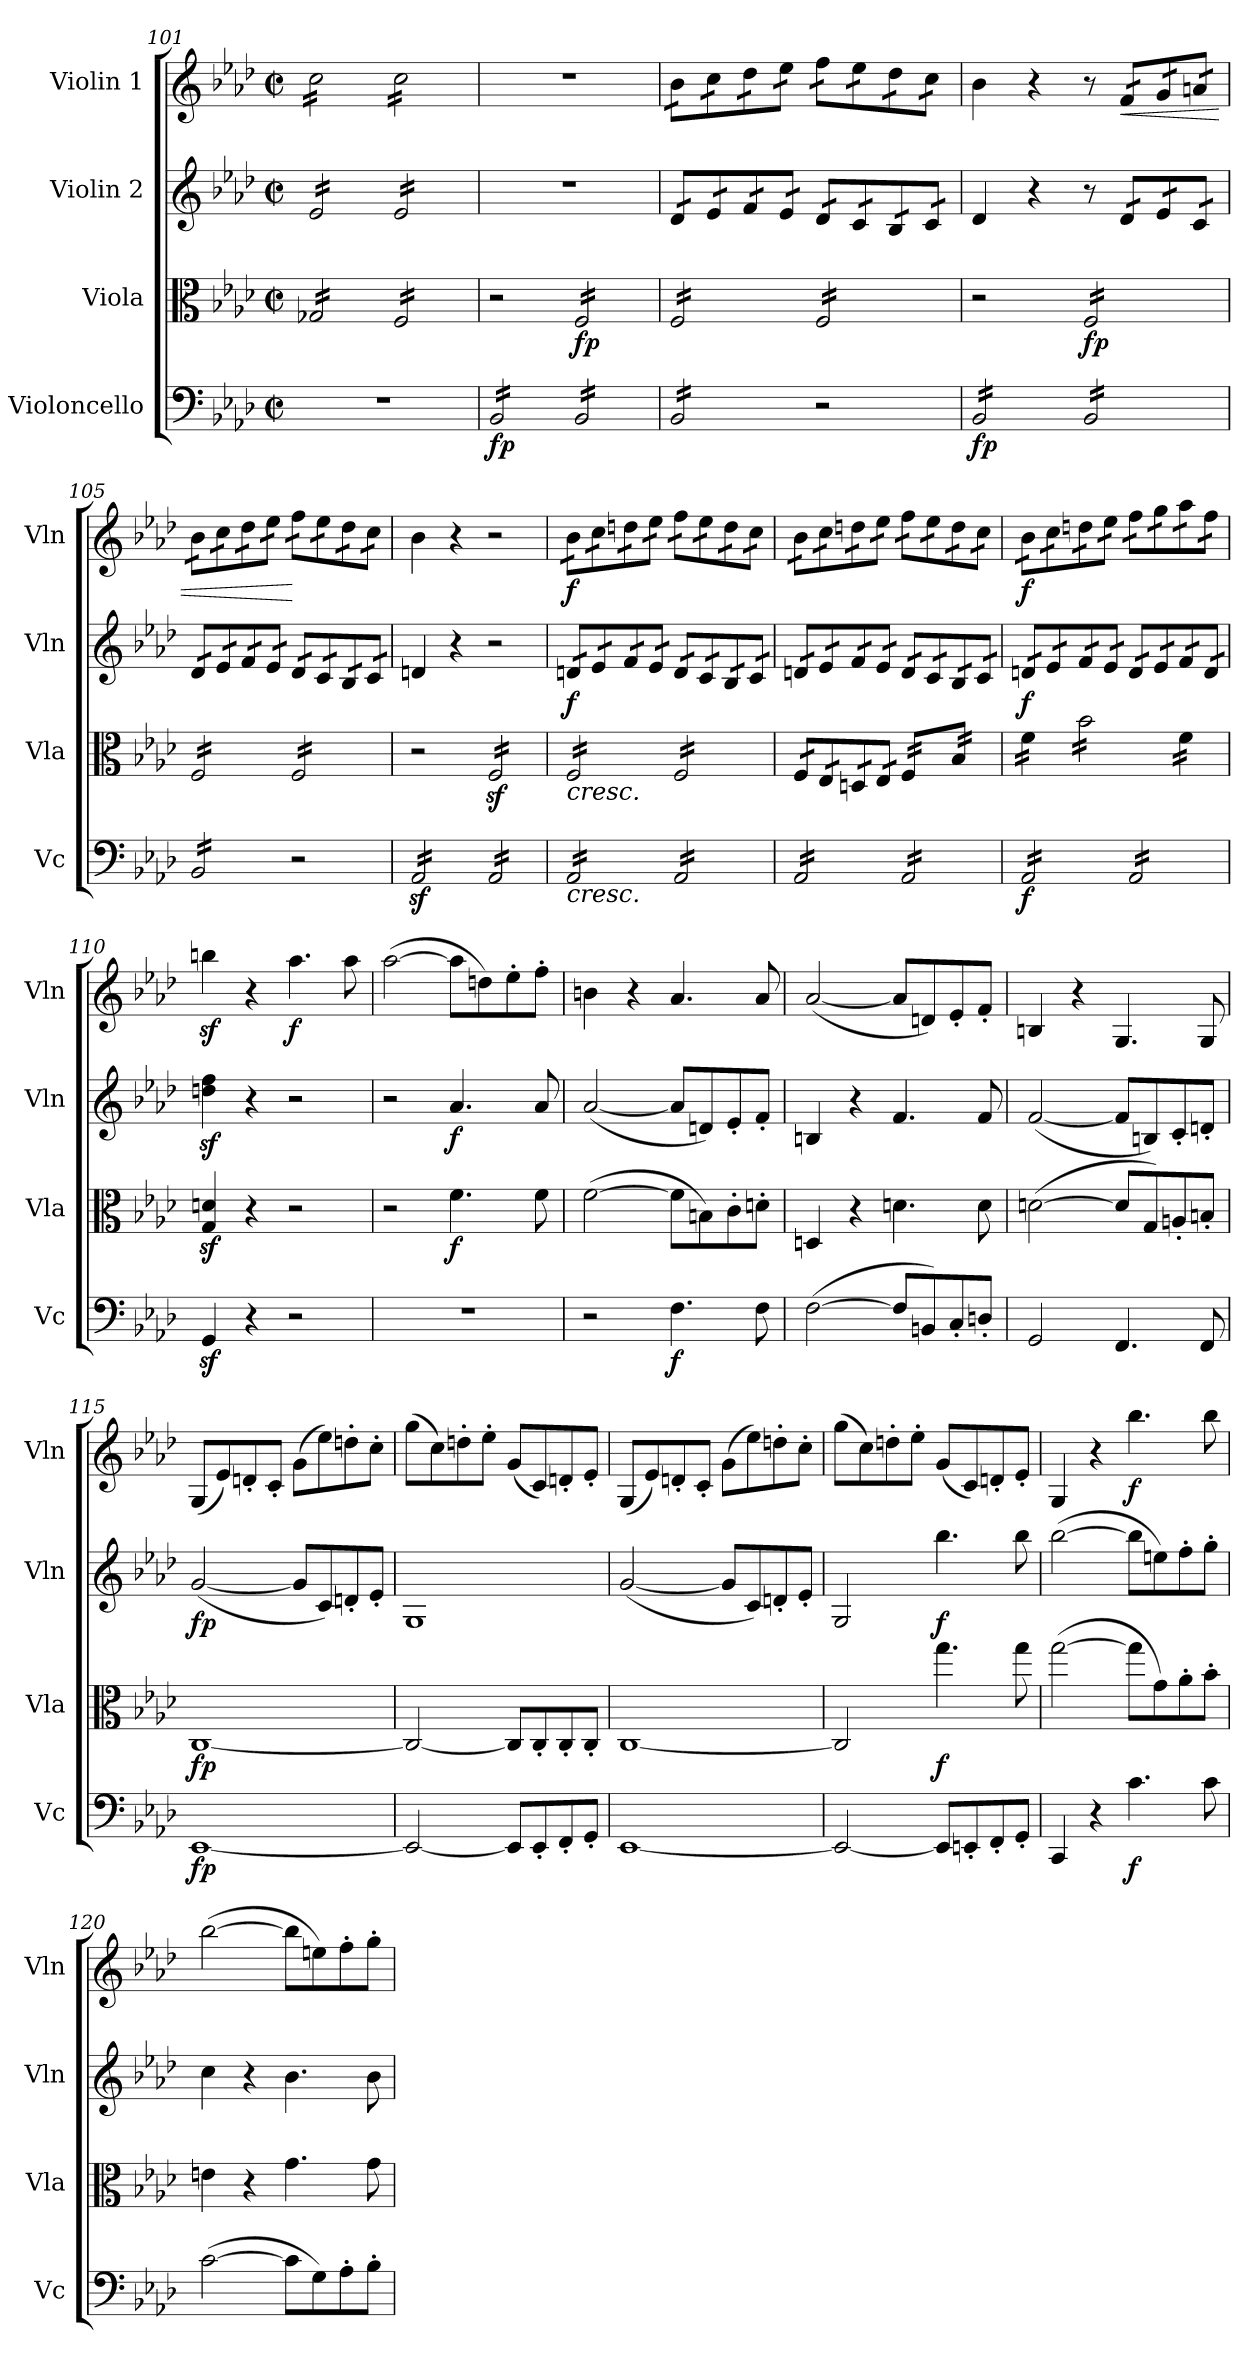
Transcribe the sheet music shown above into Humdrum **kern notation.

**kern	**dynam	**kern	**dynam	**kern	**dynam	**kern	**dynam
*part4	*part4	*part3	*part3	*part2	*part2	*part1	*part1
*staff4	*staff4	*staff3	*staff3	*staff2	*staff2	*staff1	*staff1
*I"Violoncello	*	*I"Viola	*	*I"Violin 2	*	*I"Violin 1	*
*I'Vc	*	*I'Vla	*	*I'Vln	*	*I'Vln	*
*clefF4	*	*clefC3	*	*clefG2	*	*clefG2	*
*k[b-e-a-d-]	*	*k[b-e-a-d-]	*	*k[b-e-a-d-]	*	*k[b-e-a-d-]	*
*M2/2	*	*M2/2	*	*M2/2	*	*M2/2	*
*met(c|)	*	*met(c|)	*	*met(c|)	*	*met(c|)	*
=101	=101	=101	=101	=101	=101	=101	=101
*	*	*tremolo	*	*	*	*	*
*	*	*	*	*tremolo	*	*	*
*	*	*	*	*	*	*tremolo	*
1r	.	16G-X/LL	.	16e-/LL	.	16cc\LL	.
.	.	16G-X/	.	16e-/	.	16cc\	.
.	.	16G-X/	.	16e-/	.	16cc\	.
.	.	16G-X/	.	16e-/	.	16cc\	.
.	.	16G-X/	.	16e-/	.	16cc\	.
.	.	16G-X/	.	16e-/	.	16cc\	.
.	.	16G-X/	.	16e-/	.	16cc\	.
.	.	16G-X/JJ	.	16e-/JJ	.	16cc\JJ	.
.	.	16F/LL	.	16e-/LL	.	16cc\LL	.
.	.	16F/	.	16e-/	.	16cc\	.
.	.	16F/	.	16e-/	.	16cc\	.
.	.	16F/	.	16e-/	.	16cc\	.
.	.	16F/	.	16e-/	.	16cc\	.
.	.	16F/	.	16e-/	.	16cc\	.
.	.	16F/	.	16e-/	.	16cc\	.
.	.	16F/JJ	.	16e-/JJ	.	16cc\JJ	.
=102	=102	=102	=102	=102	=102	=102	=102
!	!LO:DY:b	!	!	!	!	!	!
*tremolo	*	*	*	*	*	*	*
16BB-/LL	fp	2r	.	1r	.	1r	.
16BB-/	.	.	.	.	.	.	.
16BB-/	.	.	.	.	.	.	.
16BB-/	.	.	.	.	.	.	.
16BB-/	.	.	.	.	.	.	.
16BB-/	.	.	.	.	.	.	.
16BB-/	.	.	.	.	.	.	.
16BB-/JJ	.	.	.	.	.	.	.
!	!	!	!LO:DY:b	!	!	!	!
16BB-/LL	.	16F/LL	fp	.	.	.	.
16BB-/	.	16F/	.	.	.	.	.
16BB-/	.	16F/	.	.	.	.	.
16BB-/	.	16F/	.	.	.	.	.
16BB-/	.	16F/	.	.	.	.	.
16BB-/	.	16F/	.	.	.	.	.
16BB-/	.	16F/	.	.	.	.	.
16BB-/JJ	.	16F/JJ	.	.	.	.	.
=103	=103	=103	=103	=103	=103	=103	=103
16BB-/LL	.	16F/LL	.	16d-/LL	.	16b-\LL	.
16BB-/	.	16F/	.	16d-/	.	16b-\	.
16BB-/	.	16F/	.	16e-/	.	16cc\	.
16BB-/	.	16F/	.	16e-/	.	16cc\	.
16BB-/	.	16F/	.	16f/	.	16dd-\	.
16BB-/	.	16F/	.	16f/	.	16dd-\	.
16BB-/	.	16F/	.	16e-/	.	16ee-\	.
16BB-/JJ	.	16F/JJ	.	16e-/JJ	.	16ee-\JJ	.
2r	.	16F/LL	.	16d-/LL	.	16ff\LL	.
.	.	16F/	.	16d-/	.	16ff\	.
.	.	16F/	.	16c/	.	16ee-\	.
.	.	16F/	.	16c/	.	16ee-\	.
.	.	16F/	.	16B-/	.	16dd-\	.
.	.	16F/	.	16B-/	.	16dd-\	.
.	.	16F/	.	16c/	.	16cc\	.
.	.	16F/JJ	.	16c/JJ	.	16cc\JJ	.
*	*	*	*	*	*	*Xtremolo	*
*	*	*	*	*Xtremolo	*	*	*
=104	=104	=104	=104	=104	=104	=104	=104
!	!LO:DY:b	!	!	!	!	!	!
16BB-/LL	fp	2r	.	4d-/	.	4b-\	.
16BB-/	.	.	.	.	.	.	.
16BB-/	.	.	.	.	.	.	.
16BB-/	.	.	.	.	.	.	.
16BB-/	.	.	.	4r	.	4r	.
16BB-/	.	.	.	.	.	.	.
16BB-/	.	.	.	.	.	.	.
16BB-/JJ	.	.	.	.	.	.	.
!	!	!	!LO:DY:b	!	!	!	!
16BB-/LL	.	16F/LL	fp	8r	.	8r	.
16BB-/	.	16F/	.	.	.	.	.
!	!	!	!	!	!	!	!LO:HP:b
*	*	*	*	*tremolo	*	*	*
*	*	*	*	*	*	*tremolo	*
16BB-/	.	16F/	.	16d-/LL	.	16f/LL	<
16BB-/	.	16F/	.	16d-/	.	16f/	.
16BB-/	.	16F/	.	16e-/	.	16g/	.
16BB-/	.	16F/	.	16e-/	.	16g/	.
16BB-/	.	16F/	.	16c/	.	16an/	.
16BB-/JJ	.	16F/JJ	.	16c/JJ	.	16an/JJ	.
=105	=105	=105	=105	=105	=105	=105	=105
16BB-/LL	.	16F/LL	.	16d-/LL	.	16b-\LL	.
16BB-/	.	16F/	.	16d-/	.	16b-\	.
16BB-/	.	16F/	.	16e-/	.	16cc\	.
16BB-/	.	16F/	.	16e-/	.	16cc\	.
16BB-/	.	16F/	.	16f/	.	16dd-\	.
16BB-/	.	16F/	.	16f/	.	16dd-\	.
16BB-/	.	16F/	.	16e-/	.	16ee-\	.
16BB-/JJ	.	16F/JJ	.	16e-/JJ	.	16ee-\JJ	.
2r	.	16F/LL	.	16d-/LL	.	16ff\LL	[
.	.	16F/	.	16d-/	.	16ff\	.
.	.	16F/	.	16c/	.	16ee-\	.
.	.	16F/	.	16c/	.	16ee-\	.
.	.	16F/	.	16B-/	.	16dd-\	.
.	.	16F/	.	16B-/	.	16dd-\	.
.	.	16F/	.	16c/	.	16cc\	.
.	.	16F/JJ	.	16c/JJ	.	16cc\JJ	.
*	*	*	*	*	*	*Xtremolo	*
*	*	*	*	*Xtremolo	*	*	*
=106	=106	=106	=106	=106	=106	=106	=106
16AA-z</LL	.	2r	.	4dn/	.	4b-\	.
16AA-z</	.	.	.	.	.	.	.
16AA-z</	.	.	.	.	.	.	.
16AA-z</	.	.	.	.	.	.	.
16AA-z</	.	.	.	4r	.	4r	.
16AA-z</	.	.	.	.	.	.	.
16AA-z</	.	.	.	.	.	.	.
16AA-z</JJ	.	.	.	.	.	.	.
16AA-/LL	.	16Fz</LL	.	2r	.	2r	.
16AA-/	.	16Fz</	.	.	.	.	.
16AA-/	.	16Fz</	.	.	.	.	.
16AA-/	.	16Fz</	.	.	.	.	.
16AA-/	.	16Fz</	.	.	.	.	.
16AA-/	.	16Fz</	.	.	.	.	.
16AA-/	.	16Fz</	.	.	.	.	.
16AA-/JJ	.	16Fz</JJ	.	.	.	.	.
!!LO:LB:g=z
=107	=107	=107	=107	=107	=107	=107	=107
!	!	!	!	!	!	!LO:TX:b:i:t=cresc.	!
!	!	!	!	!LO:TX:b:i:t=cresc.	!	!	!
!	!	!LO:TX:b:i:t=cresc.	!	!	!	!	!
!LO:TX:b:i:t=cresc.	!	!	!	!	!	!	!
!	!	!	!	!	!LO:DY:b	!	!LO:DY:b
*	*	*	*	*tremolo	*	*	*
*	*	*	*	*	*	*tremolo	*
16AA-/LL	.	16F/LL	.	16dn/LL	f	16b-\LL	f
16AA-/	.	16F/	.	16dn/	.	16b-\	.
16AA-/	.	16F/	.	16e-/	.	16cc\	.
16AA-/	.	16F/	.	16e-/	.	16cc\	.
16AA-/	.	16F/	.	16f/	.	16ddn\	.
16AA-/	.	16F/	.	16f/	.	16ddn\	.
16AA-/	.	16F/	.	16e-/	.	16ee-\	.
16AA-/JJ	.	16F/JJ	.	16e-/JJ	.	16ee-\JJ	.
16AA-/LL	.	16F/LL	.	16d/LL	.	16ff\LL	.
16AA-/	.	16F/	.	16d/	.	16ff\	.
16AA-/	.	16F/	.	16c/	.	16ee-\	.
16AA-/	.	16F/	.	16c/	.	16ee-\	.
16AA-/	.	16F/	.	16B-/	.	16dd\	.
16AA-/	.	16F/	.	16B-/	.	16dd\	.
16AA-/	.	16F/	.	16c/	.	16cc\	.
16AA-/JJ	.	16F/JJ	.	16c/JJ	.	16cc\JJ	.
=108	=108	=108	=108	=108	=108	=108	=108
16AA-/LL	.	16F/LL	.	16dn/LL	.	16b-\LL	.
16AA-/	.	16F/	.	16dn/	.	16b-\	.
16AA-/	.	16E-/	.	16e-/	.	16cc\	.
16AA-/	.	16E-/	.	16e-/	.	16cc\	.
16AA-/	.	16Dn/	.	16f/	.	16ddn\	.
16AA-/	.	16Dn/	.	16f/	.	16ddn\	.
16AA-/	.	16E-/	.	16e-/	.	16ee-\	.
16AA-/JJ	.	16E-/JJ	.	16e-/JJ	.	16ee-\JJ	.
16AA-/LL	.	16F/LL	.	16d/LL	.	16ff\LL	.
16AA-/	.	16F/	.	16d/	.	16ff\	.
16AA-/	.	16F/	.	16c/	.	16ee-\	.
16AA-/	.	16F/	.	16c/	.	16ee-\	.
16AA-/	.	16B-/	.	16B-/	.	16dd\	.
16AA-/	.	16B-/	.	16B-/	.	16dd\	.
16AA-/	.	16B-/	.	16c/	.	16cc\	.
16AA-/JJ	.	16B-/JJ	.	16c/JJ	.	16cc\JJ	.
!!LO:PB:g=z
=109	=109	=109	=109	=109	=109	=109	=109
!	!LO:DY:b	!	!	!	!LO:DY:b	!	!LO:DY:b
16AA-/LL	f	16f\LL	.	16dn/LL	f	16b-\LL	f
16AA-/	.	16f\	.	16dn/	.	16b-\	.
16AA-/	.	16f\	.	16e-/	.	16cc\	.
16AA-/	.	16f\JJ	.	16e-/	.	16cc\	.
16AA-/	.	16b-\LL	.	16f/	.	16ddn\	.
16AA-/	.	16b-\	.	16f/	.	16ddn\	.
16AA-/	.	16b-\	.	16e-/	.	16ee-\	.
16AA-/JJ	.	16b-\	.	16e-/JJ	.	16ee-\JJ	.
16AA-/LL	.	16b-\	.	16d/LL	.	16ff\LL	.
16AA-/	.	16b-\	.	16d/	.	16ff\	.
16AA-/	.	16b-\	.	16e-/	.	16gg\	.
16AA-/	.	16b-\JJ	.	16e-/	.	16gg\	.
16AA-/	.	16f\LL	.	16f/	.	16aa-\	.
16AA-/	.	16f\	.	16f/	.	16aa-\	.
16AA-/	.	16f\	.	16d/	.	16ff\	.
16AA-/JJ	.	16f\JJ	.	16d/JJ	.	16ff\JJ	.
*	*	*	*	*	*	*Xtremolo	*
*	*	*	*	*Xtremolo	*	*	*
*	*	*Xtremolo	*	*	*	*	*
*Xtremolo	*	*	*	*	*	*	*
=110	=110	=110	=110	=110	=110	=110	=110
4GGz</	.	4G/z< 4dn/z<	.	4ddn\z< 4ff\z<	.	4bbnz<\	.
4r	.	4r	.	4r	.	4r	.
!	!	!	!	!	!	!	!LO:DY:b
2r	.	2r	.	2r	.	4.aa-\	f
.	.	.	.	.	.	8aa-\	.
=111	=111	=111	=111	=111	=111	=111	=111
1r	.	2r	.	2r	.	([2aa-\	.
!	!	!	!LO:DY:b	!	!LO:DY:b	!	!
.	.	4.f\	f	4.a-/	f	8aa-\L]	.
.	.	.	.	.	.	8ddn\)	.
.	.	.	.	.	.	8ee-'\	.
.	.	8f\	.	8a-/	.	8ff'\J	.
=112	=112	=112	=112	=112	=112	=112	=112
2r	.	([2f\	.	([2a-/	.	4bn\	.
.	.	.	.	.	.	4r	.
!	!LO:DY:b	!	!	!	!	!	!
4.F\	f	8f\L]	.	8a-/L]	.	4.a-/	.
.	.	8Bn\)	.	8dn/)	.	.	.
.	.	8c'\	.	8e-'/	.	.	.
8F\	.	8dn'\J	.	8f'/J	.	8a-/	.
=113	=113	=113	=113	=113	=113	=113	=113
([2F\	.	4Dn/	.	4Bn/	.	([2a-/	.
.	.	4r	.	4r	.	.	.
8F/L]	.	4.dn\	.	4.f/	.	8a-/L]	.
8BBn/)	.	.	.	.	.	8dn/)	.
8C'/	.	.	.	.	.	8e-'/	.
8Dn'/J	.	8d\	.	8f/	.	8f'/J	.
=114	=114	=114	=114	=114	=114	=114	=114
2GG/	.	([2dn\	.	([2f/	.	4Bn/	.
.	.	.	.	.	.	4r	.
4.FF/	.	8d/L]	.	8f/L]	.	4.G/	.
.	.	8G/)	.	8Bn/)	.	.	.
.	.	8An'/	.	8c'/	.	.	.
8FF/	.	8Bn'/J	.	8dn'/J	.	8G/	.
=115	=115	=115	=115	=115	=115	=115	=115
!	!LO:DY:b	!	!LO:DY:b	!	!LO:DY:b	!	!
[1EE-	fp	[1C	fp	([2g/	fp	(8G/L	.
.	.	.	.	.	.	8e-/)	.
.	.	.	.	.	.	8dn'/	.
.	.	.	.	.	.	8c'/J	.
.	.	.	.	8g/L]	.	(8g\L	.
.	.	.	.	8c/)	.	8ee-\)	.
.	.	.	.	8dn'/	.	8ddn'\	.
.	.	.	.	8e-'/J	.	8cc'\J	.
!!LO:LB:g=z
=116	=116	=116	=116	=116	=116	=116	=116
2EE-/_	.	2C/_	.	1G	.	(8gg\L	.
.	.	.	.	.	.	8cc\)	.
.	.	.	.	.	.	8ddn'\	.
.	.	.	.	.	.	8ee-'\J	.
8EE-/L]	.	8C/L]	.	.	.	(8g/L	.
8EE-'/	.	8C'/	.	.	.	8c/)	.
8FF'/	.	8C'/	.	.	.	8dn'/	.
8GG'/J	.	8C'/J	.	.	.	8e-'/J	.
=117	=117	=117	=117	=117	=117	=117	=117
[1EE-	.	[1C	.	([2g/	.	(8G/L	.
.	.	.	.	.	.	8e-/)	.
.	.	.	.	.	.	8dn'/	.
.	.	.	.	.	.	8c'/J	.
.	.	.	.	8g/L]	.	(8g\L	.
.	.	.	.	8c/)	.	8ee-\)	.
.	.	.	.	8dn'/	.	8ddn'\	.
.	.	.	.	8e-'/J	.	8cc'\J	.
!!LO:LB:g=z
=118	=118	=118	=118	=118	=118	=118	=118
2EE-/_	.	2C/]	.	2G/	.	(8gg\L	.
.	.	.	.	.	.	8cc\)	.
.	.	.	.	.	.	8ddn'\	.
.	.	.	.	.	.	8ee-'\J	.
!	!	!	!LO:DY:b	!	!LO:DY:b	!	!
8EE-/L]	.	4.gg\	f	4.bb-\	f	(8g/L	.
8EEn'/	.	.	.	.	.	8c/)	.
8FF'/	.	.	.	.	.	8dn'/	.
8GG'/J	.	8gg\	.	8bb-\	.	8e-'/J	.
=119	=119	=119	=119	=119	=119	=119	=119
4CC/	.	([2gg\	.	([2bb-\	.	4G/	.
4r	.	.	.	.	.	4r	.
!	!LO:DY:b	!	!	!	!	!	!LO:DY:b
4.c\	f	8gg\L]	.	8bb-\L]	.	4.bb-\	f
.	.	8g\)	.	8een\)	.	.	.
.	.	8a-'\	.	8ff'\	.	.	.
8c\	.	8b-'\J	.	8gg'\J	.	8bb-\	.
=120	=120	=120	=120	=120	=120	=120	=120
([2c\	.	4en\	.	4cc\	.	([2bb-\	.
.	.	4r	.	4r	.	.	.
8c\L]	.	4.g\	.	4.b-\	.	8bb-\L]	.
8G\)	.	.	.	.	.	8een\)	.
8A-'\	.	.	.	.	.	8ff'\	.
8B-'\J	.	8g\	.	8b-\	.	8gg'\J	.
=	=	=	=	=	=	=	=
*-	*-	*-	*-	*-	*-	*-	*-
